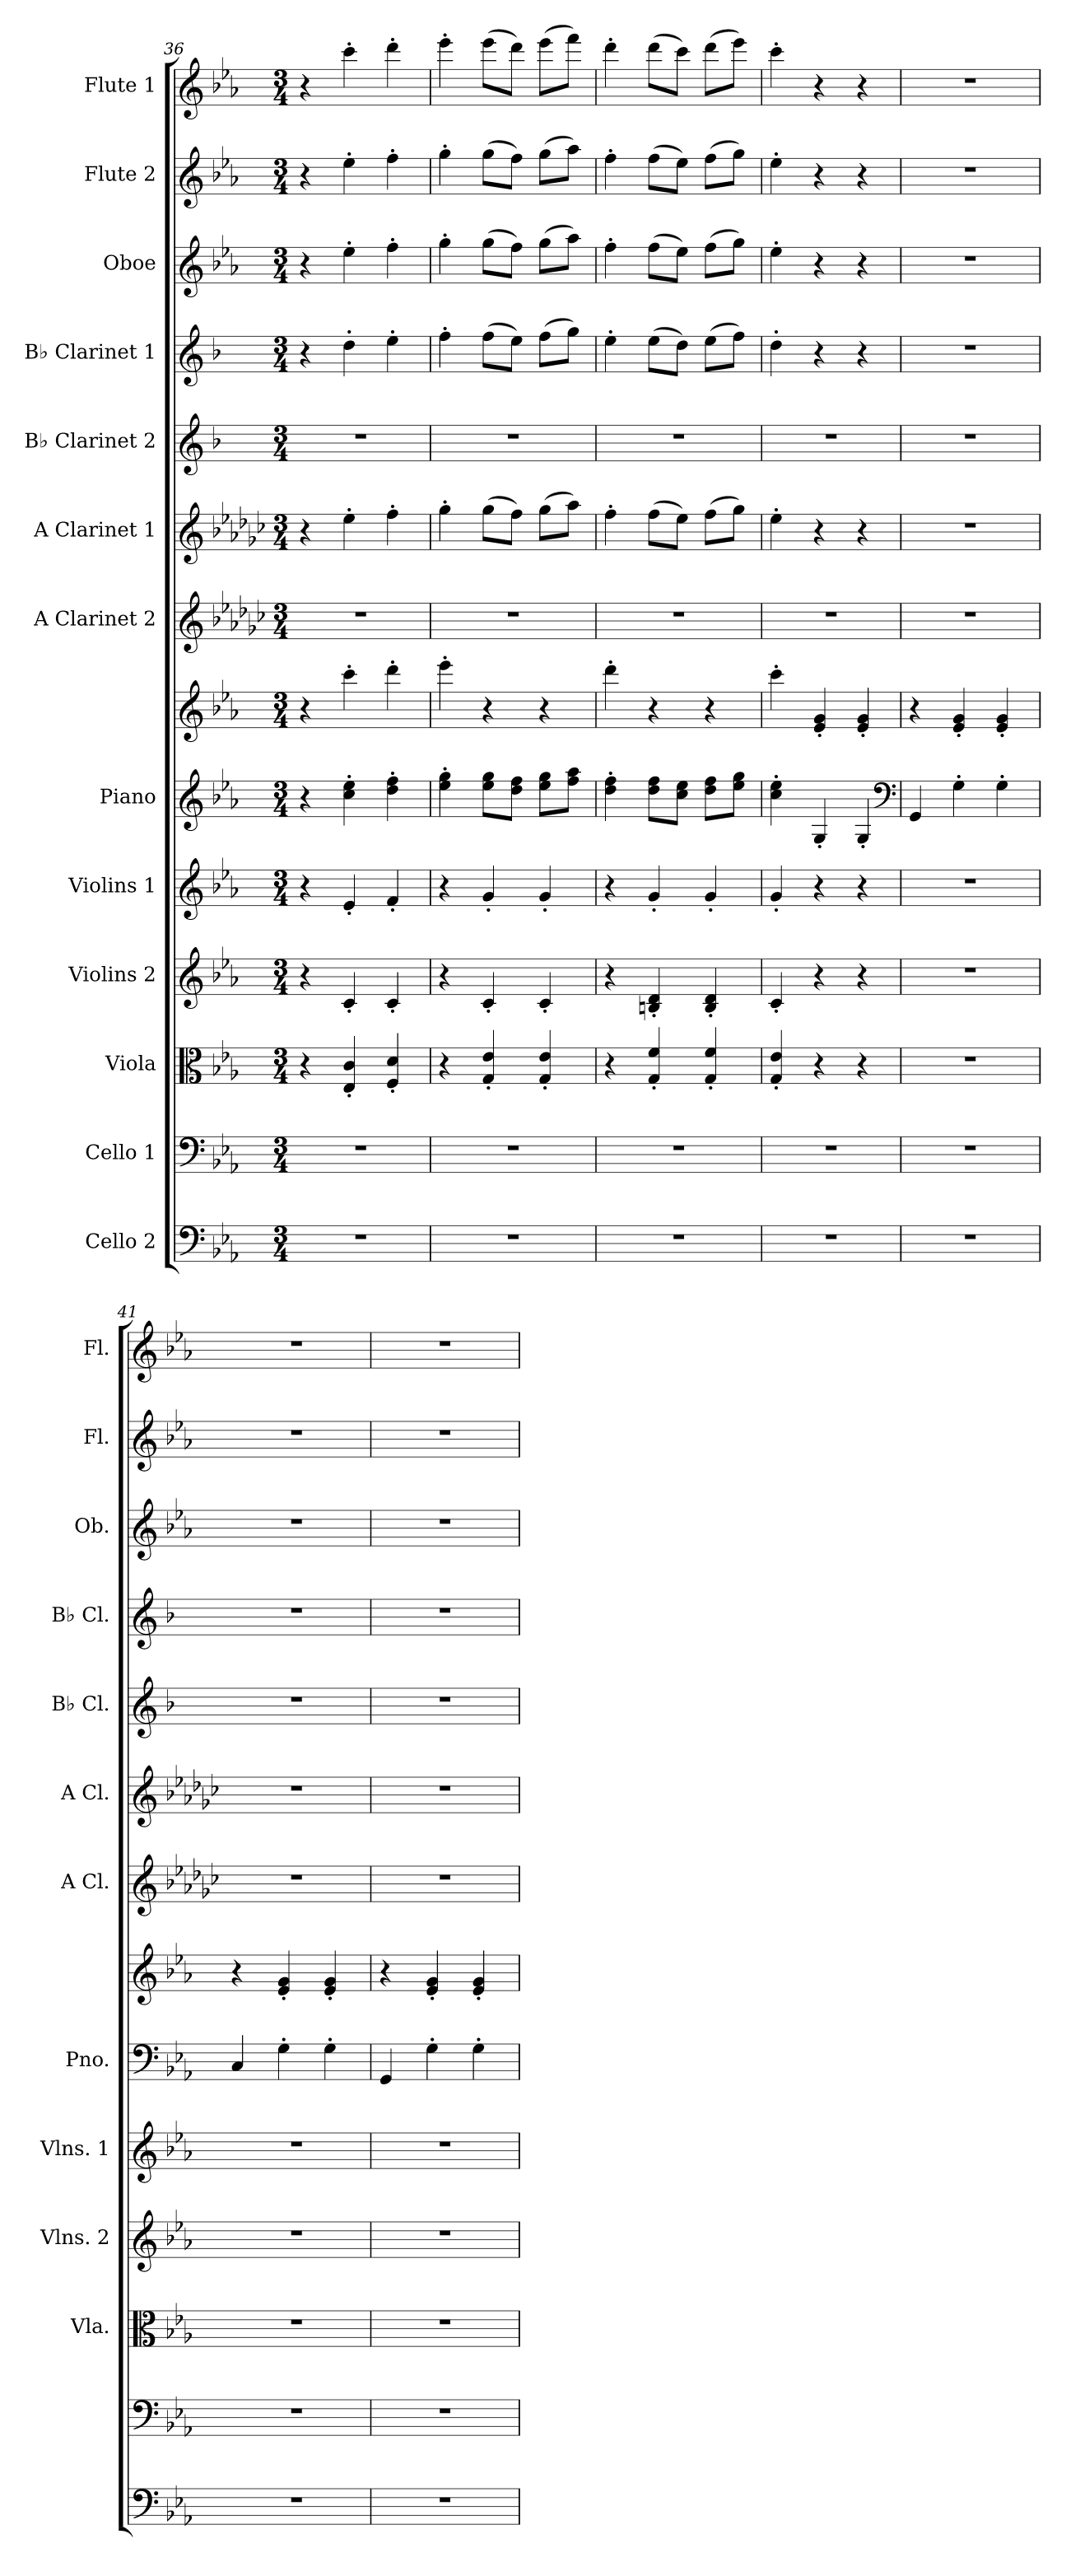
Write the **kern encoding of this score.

**kern	**kern	**kern	**kern	**kern	**kern	**kern	**kern	**kern	**kern	**kern	**kern	**kern	**kern
*part13	*part12	*part11	*part10	*part9	*part8	*part8	*part7	*part6	*part5	*part4	*part3	*part2	*part1
*staff14	*staff13	*staff12	*staff11	*staff10	*staff9	*staff8	*staff7	*staff6	*staff5	*staff4	*staff3	*staff2	*staff1
*I"Cello 2	*I"Cello 1	*I"Viola	*I"Violins 2	*I"Violins 1	*I"Piano	*	*I"A Clarinet 2	*I"A Clarinet 1	*I"B♭ Clarinet 2	*I"B♭ Clarinet 1	*I"Oboe	*I"Flute 2	*I"Flute 1
*	*	*I'Vla.	*I'Vlns. 2	*I'Vlns. 1	*I'Pno.	*	*I'A Cl.	*I'A Cl.	*I'B♭ Cl.	*I'B♭ Cl.	*I'Ob.	*I'Fl.	*I'Fl.
*clefF4	*clefF4	*clefC3	*clefG2	*clefG2	*clefG2	*clefG2	*clefG2	*clefG2	*clefG2	*clefG2	*clefG2	*clefG2	*clefG2
*	*	*	*	*	*	*	*ITrd2c3	*ITrd2c3	*ITrd1c2	*ITrd1c2	*	*	*
*k[b-e-a-]	*k[b-e-a-]	*k[b-e-a-]	*k[b-e-a-]	*k[b-e-a-]	*k[b-e-a-]	*k[b-e-a-]	*k[b-e-a-]	*k[b-e-a-]	*k[b-e-a-]	*k[b-e-a-]	*k[b-e-a-]	*k[b-e-a-]	*k[b-e-a-]
*E-:	*E-:	*E-:	*E-:	*E-:	*E-:	*E-:	*E-:	*E-:	*E-:	*E-:	*E-:	*E-:	*E-:
*M3/4	*M3/4	*M3/4	*M3/4	*M3/4	*M3/4	*M3/4	*M3/4	*M3/4	*M3/4	*M3/4	*M3/4	*M3/4	*M3/4
=36	=36	=36	=36	=36	=36	=36	=36	=36	=36	=36	=36	=36	=36
2.r	2.r	4r	4r	4r	4r	4r	2.r	4r	2.r	4r	4r	4r	4r
.	.	4E-/' 4c/'	4c'/	4e-'/	4cc\' 4ee-\'	4ccc'\	.	4cc'\	.	4cc'\	4ee-'\	4ee-'\	4ccc'\
.	.	4F/' 4d/'	4c'/	4f'/	4dd\' 4ff\'	4ddd'\	.	4dd'\	.	4dd'\	4ff'\	4ff'\	4ddd'\
=37	=37	=37	=37	=37	=37	=37	=37	=37	=37	=37	=37	=37	=37
2.r	2.r	4r	4r	4r	4ee-\' 4gg\'	4eee-'\	2.r	4ee-'\	2.r	4ee-'\	4gg'\	4gg'\	4eee-'\
.	.	4G/' 4e-/'	4c'/	4g'/	8ee-\ 8gg\L	4r	.	(8ee-\L	.	(8ee-\L	(8gg\L	(8gg\L	(8eee-\L
.	.	.	.	.	8dd\ 8ff\J	.	.	8dd\J)	.	8dd\J)	8ff\J)	8ff\J)	8ddd\J)
.	.	4G/' 4e-/'	4c'/	4g'/	8ee-\ 8gg\L	4r	.	(8ee-\L	.	(8ee-\L	(8gg\L	(8gg\L	(8eee-\L
.	.	.	.	.	8ff\ 8aa-\J	.	.	8ff\J)	.	8ff\J)	8aa-\J)	8aa-\J)	8fff\J)
=38	=38	=38	=38	=38	=38	=38	=38	=38	=38	=38	=38	=38	=38
2.r	2.r	4r	4r	4r	4dd\' 4ff\'	4ddd'\	2.r	4dd'\	2.r	4dd'\	4ff'\	4ff'\	4ddd'\
.	.	4G/' 4f/'	4Bn/' 4d/'	4g'/	8dd\ 8ff\L	4r	.	(8dd\L	.	(8dd\L	(8ff\L	(8ff\L	(8ddd\L
.	.	.	.	.	8cc\ 8ee-\J	.	.	8cc\J)	.	8cc\J)	8ee-\J)	8ee-\J)	8ccc\J)
.	.	4G/' 4f/'	4B/' 4d/'	4g'/	8dd\ 8ff\L	4r	.	(8dd\L	.	(8dd\L	(8ff\L	(8ff\L	(8ddd\L
.	.	.	.	.	8ee-\ 8gg\J	.	.	8ee-\J)	.	8ee-\J)	8gg\J)	8gg\J)	8eee-\J)
=39	=39	=39	=39	=39	=39	=39	=39	=39	=39	=39	=39	=39	=39
2.r	2.r	4G/' 4e-/'	4c'/	4g'/	4cc\' 4ee-\'	4ccc'\	2.r	4cc'\	2.r	4cc'\	4ee-'\	4ee-'\	4ccc'\
.	.	4r	4r	4r	4G'/	4e-/' 4g/'	.	4r	.	4r	4r	4r	4r
.	.	4r	4r	4r	4G'/	4e-/' 4g/'	.	4r	.	4r	4r	4r	4r
*	*	*	*	*	*clefF4	*	*	*	*	*	*	*	*
=40	=40	=40	=40	=40	=40	=40	=40	=40	=40	=40	=40	=40	=40
2.r	2.r	2.r	2.r	2.r	4GG/	4r	2.r	2.r	2.r	2.r	2.r	2.r	2.r
.	.	.	.	.	4G'\	4e-/' 4g/'	.	.	.	.	.	.	.
.	.	.	.	.	4G'\	4e-/' 4g/'	.	.	.	.	.	.	.
=41	=41	=41	=41	=41	=41	=41	=41	=41	=41	=41	=41	=41	=41
2.r	2.r	2.r	2.r	2.r	4C/	4r	2.r	2.r	2.r	2.r	2.r	2.r	2.r
.	.	.	.	.	4G'\	4e-/' 4g/'	.	.	.	.	.	.	.
.	.	.	.	.	4G'\	4e-/' 4g/'	.	.	.	.	.	.	.
=42	=42	=42	=42	=42	=42	=42	=42	=42	=42	=42	=42	=42	=42
2.r	2.r	2.r	2.r	2.r	4GG/	4r	2.r	2.r	2.r	2.r	2.r	2.r	2.r
.	.	.	.	.	4G'\	4e-/' 4g/'	.	.	.	.	.	.	.
.	.	.	.	.	4G'\	4e-/' 4g/'	.	.	.	.	.	.	.
=	=	=	=	=	=	=	=	=	=	=	=	=	=
*-	*-	*-	*-	*-	*-	*-	*-	*-	*-	*-	*-	*-	*-
